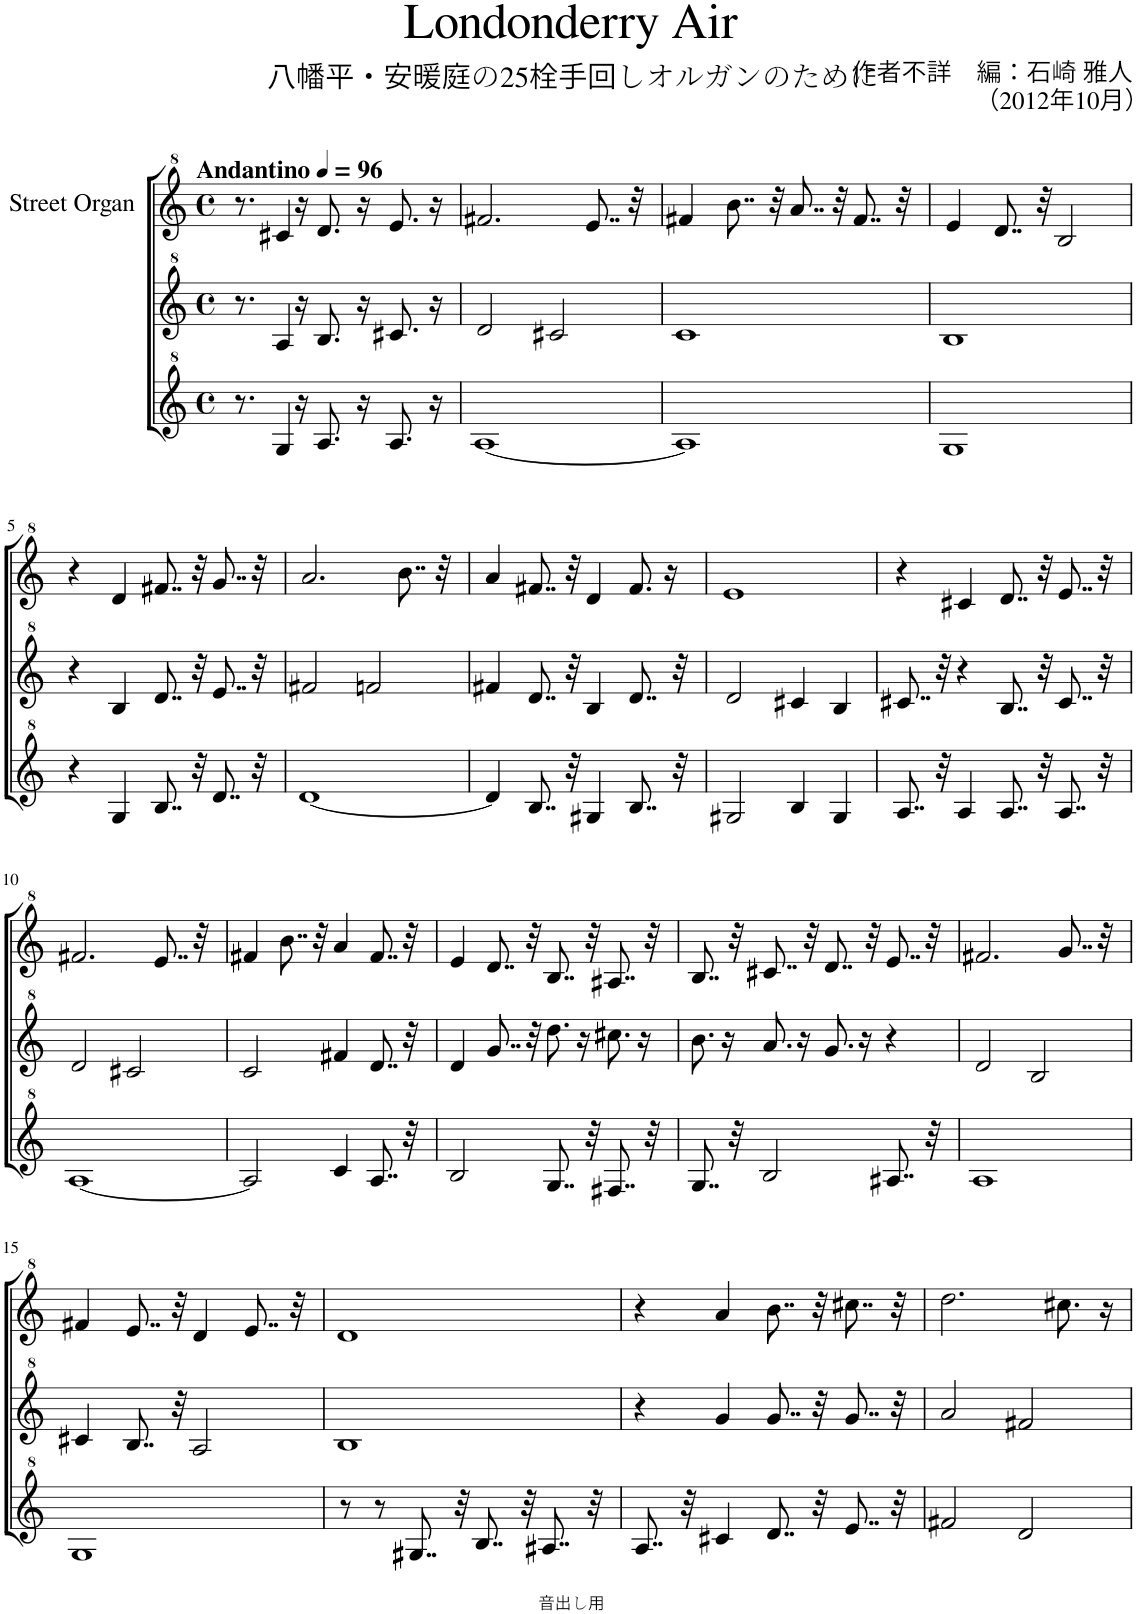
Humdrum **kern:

**kern	**kern	**kern
*part3	*part2	*part1
*staff3	*staff2	*staff1
*I"Tenor Recorder	*I"Tenor Recorder	*I"Street Organ
*clefG^2	*clefG^2	*clefG^2
*k[]	*k[]	*k[]
*M4/4	*M4/4	*M4/4
*met(c)	*met(c)	*met(c)
*MM96	*MM96	*MM96
=1	=1	=1
!	!	!LO:TX:a:B:t=Andantino
8.r	8.r	8.r
4g/	4a/	4cc#X/
16r	16r	16r
8.a/	8.b/	8.dd/
16r	16r	16r
8.a/	8.cc#X/	8.ee/
16r	16r	16r
=2	=2	=2
[1a	2dd/	2.ff#X/
.	2cc#X/	.
.	.	8..ee/
.	.	32r
=3	=3	=3
1a]	1cc	4ff#X/
.	.	8..bb\
.	.	32r
.	.	8..aa/
.	.	32r
.	.	8..ff#/
.	.	32r
=4	=4	=4
1g	1b	4ee/
.	.	8..dd/
.	.	32r
.	.	2b/
!!LO:LB:g=z
=5	=5	=5
4r	4r	4r
4g/	4b/	4dd/
8..b/	8..dd/	8..ff#X/
32r	32r	32r
8..dd/	8..ee/	8..gg/
32r	32r	32r
=6	=6	=6
[1dd	2ff#X/	2.aa/
.	2ffn/	.
.	.	8..bb\
.	.	32r
=7	=7	=7
4dd/]	4ff#X/	4aa/
8..b/	8..dd/	8..ff#X/
32r	32r	32r
4g#X/	4b/	4dd/
8..b/	8..dd/	8.ff#/
.	.	16r
32r	32r	.
=8	=8	=8
2g#X/	2dd/	1ee
4b/	4cc#X/	.
4g#/	4b/	.
=9	=9	=9
8..a/	8..cc#X/	4r
32r	32r	.
4a/	4r	4cc#X/
8..a/	8..b/	8..dd/
32r	32r	32r
8..a/	8..cc#/	8..ee/
32r	32r	32r
!!LO:LB:g=z
=10	=10	=10
[1a	2dd/	2.ff#X/
.	2cc#X/	.
.	.	8..ee/
.	.	32r
=11	=11	=11
2a/]	2cc/	4ff#X/
.	.	8..bb\
.	.	32r
4cc/	4ff#X/	4aa/
8..a/	8..dd/	8..ff#/
32r	32r	32r
=12	=12	=12
2b/	4dd/	4ee/
.	8..gg/	8..dd/
.	32r	32r
8..g/	8.ddd\	8..b/
.	16r	.
32r	.	32r
8..f#X/	8.ccc#X\	8..a#X/
.	16r	.
32r	.	32r
=13	=13	=13
8..g/	8.bb\	8..b/
.	16r	.
32r	.	32r
2b/	8.aa/	8..cc#X/
.	16r	.
.	.	32r
.	8.gg/	8..dd/
.	16r	.
.	.	32r
8..a#X/	4r	8..ee/
32r	.	32r
=14	=14	=14
1a	2dd/	2.ff#X/
.	2b/	.
.	.	8..gg/
.	.	32r
!!LO:LB:g=z
=15	=15	=15
1g	4cc#X/	4ff#X/
.	8..b/	8..ee/
.	32r	32r
.	2a/	4dd/
.	.	8..ee/
.	.	32r
=16	=16	=16
8r	1b	1dd
8r	.	.
8..g#X/	.	.
32r	.	.
8..b/	.	.
32r	.	.
8..a#X/	.	.
32r	.	.
=17	=17	=17
8..a/	4r	4r
32r	.	.
4cc#X/	4gg/	4aa/
8..dd/	8..gg/	8..bb\
32r	32r	32r
8..ee/	8..gg/	8..ccc#X\
32r	32r	32r
=18	=18	=18
2ff#X/	2aa/	2.ddd\
2dd/	2ff#X/	.
.	.	8.ccc#X\
.	.	16r
=	=	=
*-	*-	*-
